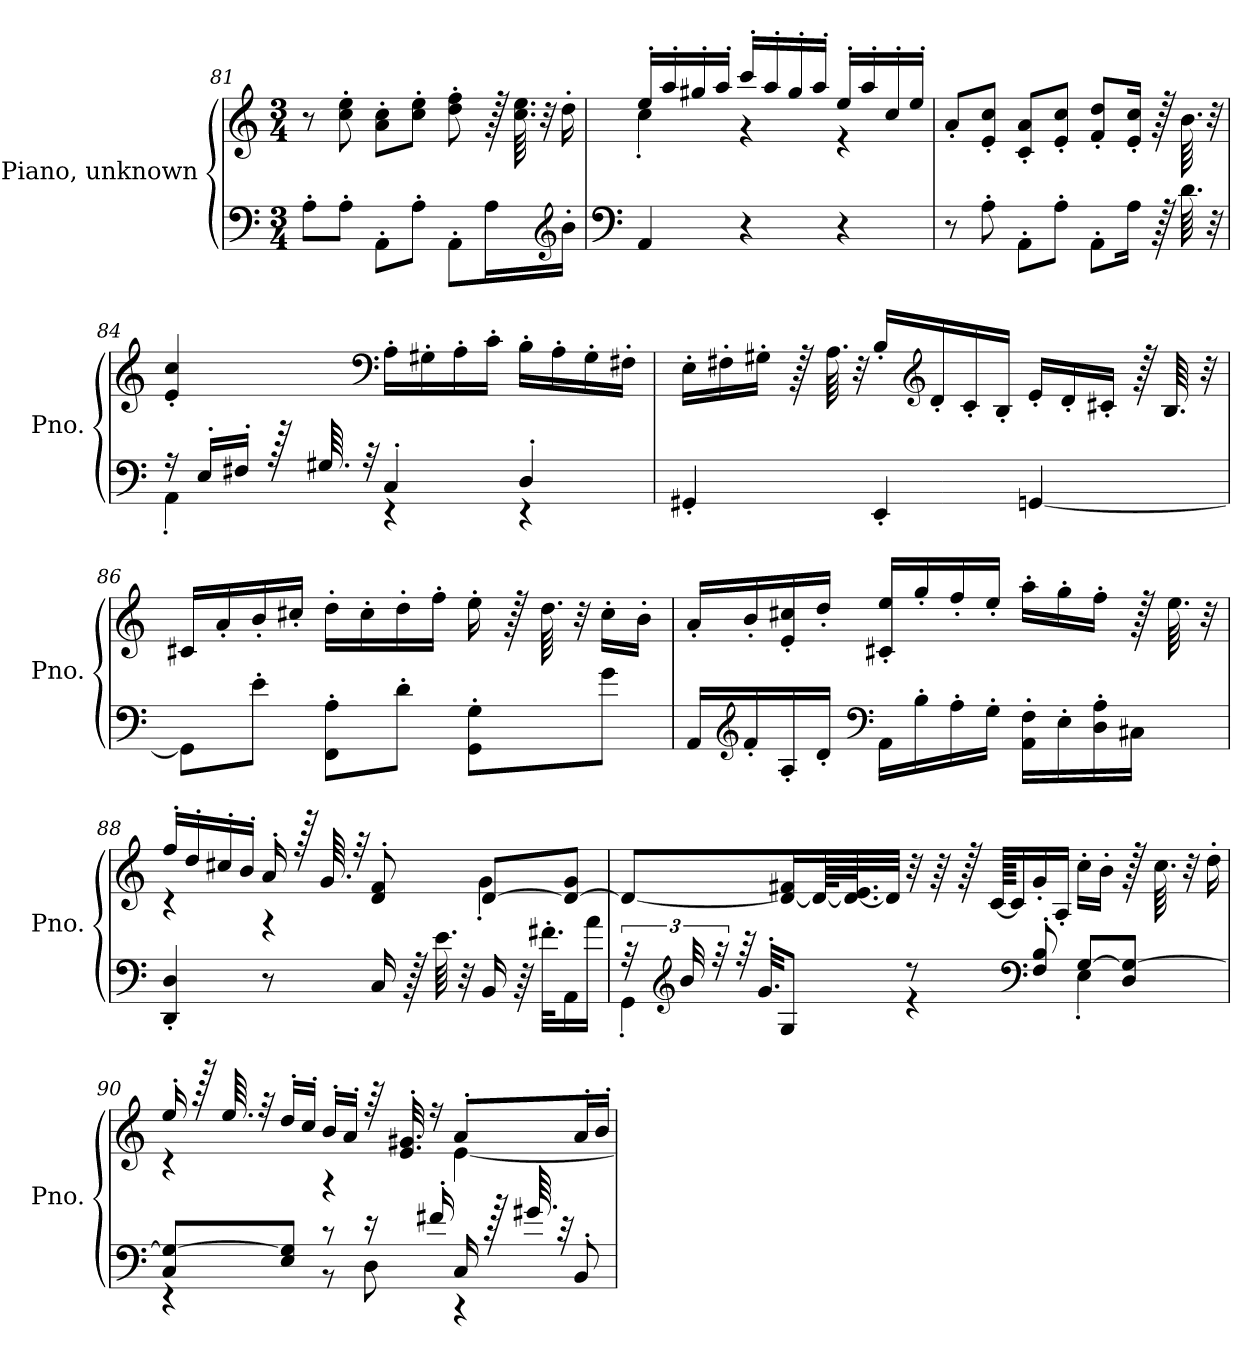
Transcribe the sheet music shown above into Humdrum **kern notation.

**kern	**kern
*part1	*part1
*staff2	*staff1
*I"Piano, unknown	*
*I'Pno.	*
!!LO:LB:g=z
*clefF4	*clefG2
*k[]	*k[]
*M3/4	*M3/4
=81	=81
8A'\L	8r
8A'\J	8cc\' 8ee\'
8AA'\L	8a\' 8cc\'L
8A'\J	8cc\' 8ee\'J
8AA'\L	8dd\' 8ff\'
16A\L	128r
.	64.cc\ 64.ee\
.	32r
*clefG2	*
16b'\JJ	16dd'\
=82	=82
*clefF4	*
*	*^
4AA/	16ee'/LL	4cc'\
.	16aa'/	.
.	16gg#X'/	.
.	16aa'/JJ	.
4r	16ccc'/LL	4r
.	16aa'/	.
.	16gg#'/	.
.	16aa'/JJ	.
4r	16ee'/LL	4r
.	16aa'/	.
.	16cc'/	.
.	16ee'/JJ	.
*	*v	*v
=83	=83
8r	8a'/L
8A'\	8e/' 8cc/'J
8AA'\L	8c/' 8a/'L
8A'\J	8e/' 8cc/'J
8AA'\L	8f/' 8dd/'L
16A\Jk	16e/' 16cc/'Jk
128r	128r
64.d\	64.b\
32r	32r
!!LO:PB:g=z
=84	=84
*^	*
16r	4AA'\	4e/' 4cc/'
16E'/LL	.	.
16F#X'/JJ	.	.
128r	.	.
64.G#X/	.	.
32r	.	.
*	*	*clefF4
4C'/	4r	16A'\LL
.	.	16G#X'\
.	.	16A'\
.	.	16c'\JJ
4D'/	4r	16B'\LL
.	.	16A'\
.	.	16G#'\
.	.	16F#X'\JJ
*v	*v	*
=85	=85
4GG#X'/	16E'\LL
.	16F#X'\
.	16G#X'\JJ
.	128r
.	64.A\
.	32r
4EE'/	16B'/LL
*	*clefG2
.	16d'/
.	16c'/
.	16B'/JJ
[4GGn/	16e'/LL
.	16d'/
.	16c#X'/JJ
.	128r
.	64.B/
.	32r
!!LO:LB:g=z
=86	=86
8GG\L]	16c#X/LL
.	16a'/
8e'\J	16b'/
.	16cc#X'/JJ
8FF\' 8A\'L	16dd'\LL
.	16cc#'\
8d'\J	16dd'\
.	16ff'\JJ
8GG\' 8G\'L	16ee'\
.	128r
.	64.dd\
.	32r
8g\J	16cc#'\LL
.	16b'\JJ
=87	=87
16AA/LL	16a'/LL
*clefG2	*
16f'/	16b'/
16A'/	16e/' 16cc#X/'
16d'/JJ	16dd'/JJ
*clefF4	*
16AA\LL	16c#X/' 16ee/'LL
16B'\	16gg'/
16A'\	16ff'/
16G'\JJ	16ee'/JJ
16AA\' 16F\'LL	16aa'\LL
16E'\	16gg'\
16D\' 16A\'	16ff'\JJ
16C#X\JJ	128r
.	64.ee\
.	32r
!!LO:LB:g=z
=88	=88
*	*^
4DD/' 4D/'	16ff'/LL	4r
.	16dd'/	.
.	16cc#X'/	.
.	16b'/JJ	.
8r	16a'/	4r
.	128r	.
.	64.g/	.
.	32r	.
16C/	8d/' 8f/'	.
128r	.	.
64.e\	.	.
32r	.	.
16BB/	[8d/L	4g'\
64r	.	.
32.f#X'\KLL	.	.
16AA\	8d/_ 8g/J	.
16a\JJ	.	.
*	*v	*v
!!LO:LB:g=z
=89	=89
*^	*
48r	4GG'\	8d/L_
*clefG2	*	*
48b/	.	.
48r	.	.
64r	.	.
32.g'/KKL	.	.
8G/J	.	16d/_ 16f#X/L
.	.	128d/KLL_
.	.	64.d/_ 64.e/J
.	.	32d/JJJ]
8r	4r	32r
.	.	64r
.	.	128r
.	.	[128c/KKKLL
.	.	16c/]
*clefF4	*	*
8F/' 8B/'	.	16g'/
.	.	16A'/JJ
[8G/L	4E'\	16cc'\LL
.	.	16b'\JJ
8D/ 8G/_J	.	128r
.	.	64.cc\
.	.	32r
.	.	16dd'\
!!LO:LB:g=z
=90	=90	=90
*	*	*^
8C/ 8G/_L	4r	16ee'/	4r
.	.	128r	.
.	.	64.ee/	.
.	.	32r	.
8E/ 8G/]J	.	16dd'/LL	.
.	.	16cc'/JJ	.
8r	8r	16b'/LL	4r
.	.	16a'/JJ	.
16r	8D\	64r	.
.	.	32.e/' 32.g#X/'	.
16f#X'/	.	16r	.
16C/	4r	8a'/L	[4e\
128r	.	.	.
64.g#X/	.	.	.
32r	.	.	.
8BB'/	.	16a'/L	.
.	.	16b'/JJ	.
*v	*v	*	*
*	*v	*v
=	=
*-	*-
